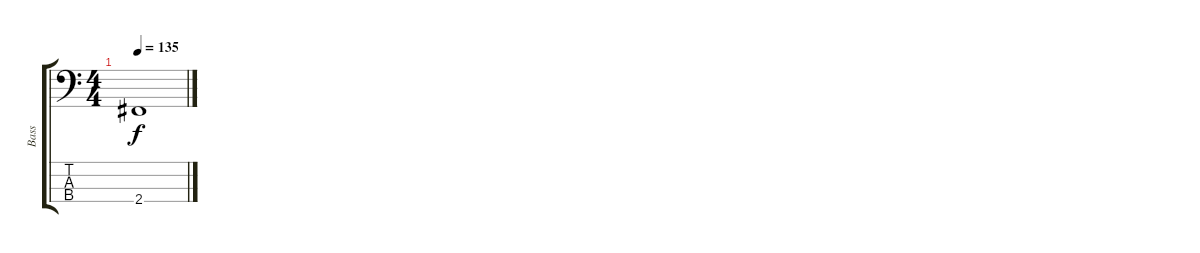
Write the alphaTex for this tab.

\track ("Bass" "Bass") {instrument electricbassfinger}
\staff {score tabs}
\tuning (G2 D2 A1 E1) {hide}
\ts (4 4)
\tempo 135
\clef f4
\ks c
2.4.1{dy f}
